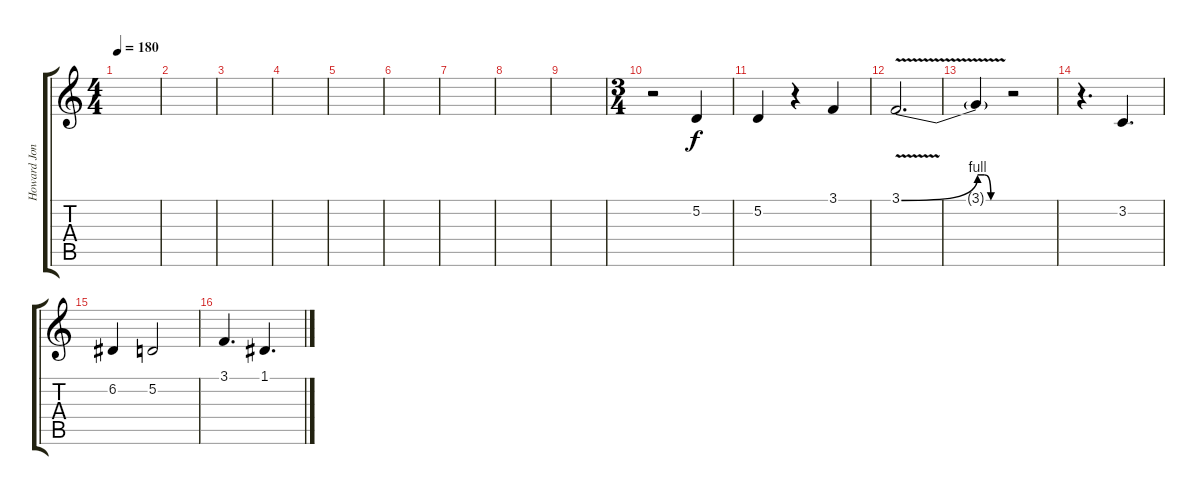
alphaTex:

\track ("Howard Jones" "Howard Jon") {instrument oboe}
\staff {score tabs}
\tuning (D4 A3 F3 C3 G2 C2) {hide}
\ts (4 4)
\tempo 180
\clef g2
\ks c
|
|
|
|
|
|
|
|
|
\ts (3 4)
r.2 5.2.4 |
5.2.4 r.4 3.1.4 |
3.1{be (bend 0 0 60 4) v}.2{d} |
3.1{be (custom 0 4 15 4 30 0 60 0) t}.4 r.2 |
r.4{d} 3.2.4{d} |
6.2.4 5.2.2 |
3.1.4{d} 1.1.4{d}
